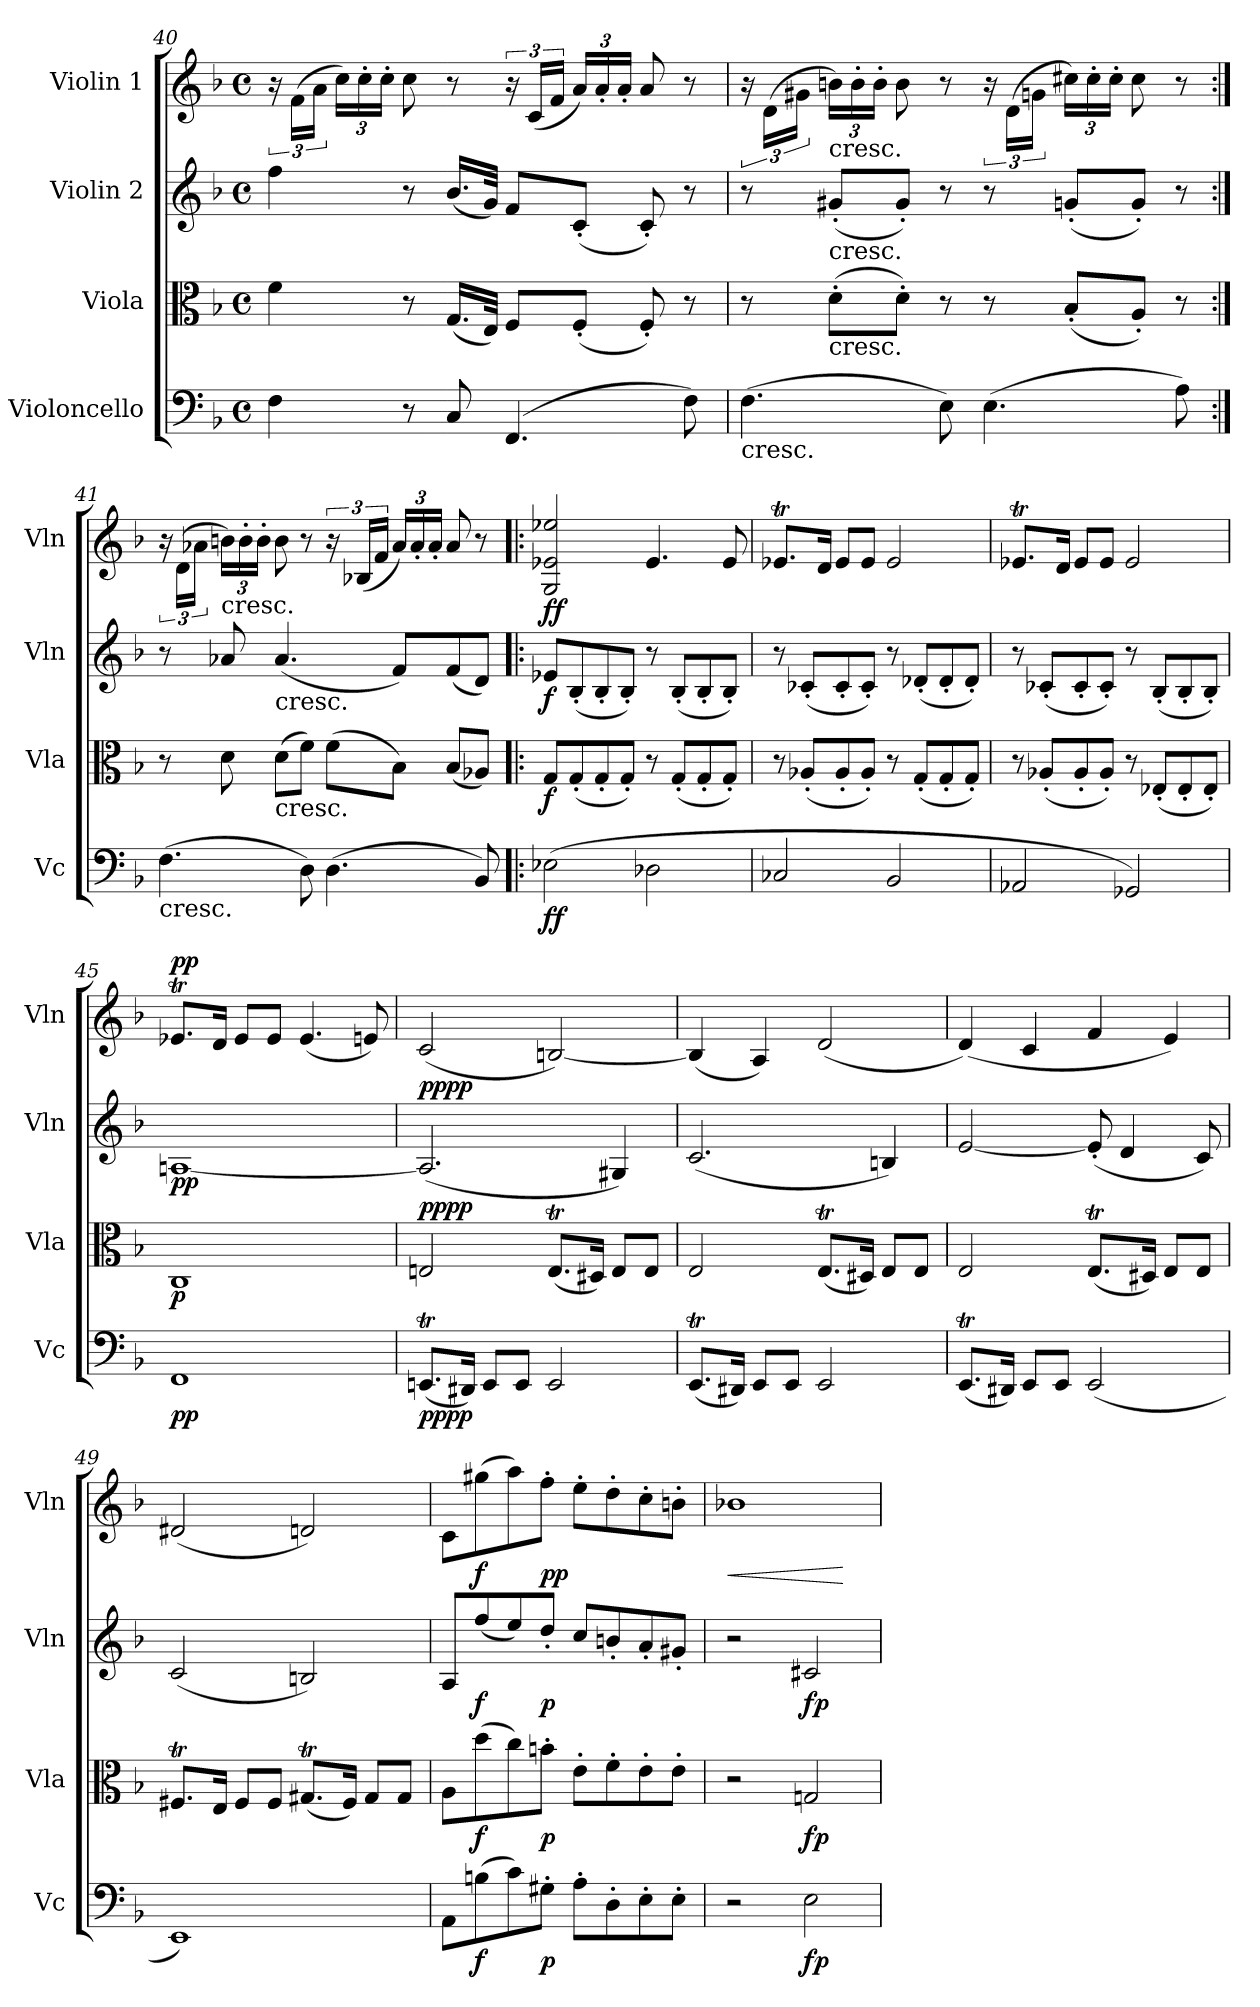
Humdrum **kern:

**kern	**dynam	**kern	**dynam	**kern	**dynam	**kern	**dynam
*part4	*part4	*part3	*part3	*part2	*part2	*part1	*part1
*staff4	*staff4	*staff3	*staff3	*staff2	*staff2	*staff1	*staff1
*I"Violoncello	*	*I"Viola	*	*I"Violin 2	*	*I"Violin 1	*
*I'Vc	*	*I'Vla	*	*I'Vln	*	*I'Vln	*
*clefF4	*	*clefC3	*	*clefG2	*	*clefG2	*
*k[b-]	*	*k[b-]	*	*k[b-]	*	*k[b-]	*
*M4/4	*	*M4/4	*	*M4/4	*	*M4/4	*
*met(c)	*	*met(c)	*	*met(c)	*	*met(c)	*
=40	=40	=40	=40	=40	=40	=40	=40
4F\	.	4f\	.	4ff\	.	24r	.
.	.	.	.	.	.	(>24f\LL	.
.	.	.	.	.	.	24a\JJ	.
*	*	*	*	*	*	*Xbrackettup	*
.	.	.	.	.	.	24cc\LL)	.
.	.	.	.	.	.	24cc'\	.
.	.	.	.	.	.	24cc'\JJ	.
8r	.	8r	.	8r	.	8cc\	.
8C/	.	(<16.G/LL	.	(<16.b-/LL	.	8r	.
.	.	32E/JJk)	.	32g/JJk)	.	.	.
*	*	*	*	*	*	*brackettup	*
(>4.FF/	.	8F/L	.	8f/L	.	24r	.
.	.	.	.	.	.	(<24c/LL	.
.	.	.	.	.	.	24f/JJ	.
*	*	*	*	*	*	*Xbrackettup	*
.	.	(<8F'/J	.	(<8c'/J	.	24a/LL)	.
.	.	.	.	.	.	24a'/	.
.	.	.	.	.	.	24a'/JJ	.
.	.	8F'/)	.	8c'/)	.	8a/	.
8F\)	.	8r	.	8r	.	8r	.
=40X1	=40X1	=40X1	=40X1	=40X1	=40X1	=40X1	=40X1
*	*	*	*	*	*	*brackettup	*
!LO:TX:b:t=cresc.	!	!	!	!	!	!	!
(>4.F\	.	8r	.	8r	.	24r	.
.	.	.	.	.	.	(>24d\LL	.
.	.	.	.	.	.	24g#X\JJ	.
*	*	*	*	*	*	*Xbrackettup	*
!	!	!	!	!	!	!LO:TX:b:t=cresc.	!
!	!	!	!	!LO:TX:b:t=cresc.	!	!	!
!	!	!LO:TX:b:t=cresc.	!	!	!	!	!
.	.	(>8d'\L	.	(<8g#X'/L	.	24bn\LL)	.
.	.	.	.	.	.	24b'\	.
.	.	.	.	.	.	24b'\JJ	.
.	.	8d'\J)	.	8g#'/J)	.	8b\	.
8E\)	.	8r	.	8r	.	8r	.
*	*	*	*	*	*	*brackettup	*
(>4.E\	.	8r	.	8r	.	24r	.
.	.	.	.	.	.	(>24d\LL	.
.	.	.	.	.	.	24gn\JJ	.
*	*	*	*	*	*	*Xbrackettup	*
.	.	(<8B-'/L	.	(<8gn'/L	.	24cc#X\LL)	.
.	.	.	.	.	.	24cc#'\	.
.	.	.	.	.	.	24cc#'\JJ	.
.	.	8A'/J)	.	8g'/J)	.	8cc#\	.
8A\)	.	8r	.	8r	.	8r	.
=41:|!	=41:|!	=41:|!	=41:|!	=41:|!	=41:|!	=41:|!	=41:|!
*	*	*	*	*	*	*brackettup	*
!LO:TX:b:t=cresc.	!	!	!	!	!	!	!
(>4.F\	.	8r	.	8r	.	24r	.
.	.	.	.	.	.	(>24d\LL	.
.	.	.	.	.	.	24a-X\JJ	.
*	*	*	*	*	*	*Xbrackettup	*
!	!	!	!	!	!	!LO:TX:b:t=cresc.	!
.	.	8d\	.	8a-X/	.	24bn\LL)	.
.	.	.	.	.	.	24b'\	.
.	.	.	.	.	.	24b'\JJ	.
!	!	!	!	!LO:TX:b:t=cresc.	!	!	!
!	!	!LO:TX:b:t=cresc.	!	!	!	!	!
.	.	(>8d\L	.	(<4.a-/	.	8b\	.
8D\)	.	8f\J)	.	.	.	8r	.
*	*	*	*	*	*	*brackettup	*
(>4.D\	.	(>8f\L	.	.	.	24r	.
.	.	.	.	.	.	(<24B-X/LL	.
.	.	.	.	.	.	24f/JJ	.
*	*	*	*	*	*	*Xbrackettup	*
.	.	8B-\J)	.	8f/L)	.	24a-/LL)	.
.	.	.	.	.	.	24a-'/	.
.	.	.	.	.	.	24a-'/JJ	.
.	.	(<8B-/L	.	(<8f/	.	8a-/	.
8BB-/)	.	8A-X/J)	.	8d/J)	.	8r	.
=42!|:	=42!|:	=42!|:	=42!|:	=42!|:	=42!|:	=42!|:	=42!|:
!	!LO:DY:b	!	!	!	!	!	!
!	!LO:DY:n=1:b	!	!LO:DY:b	!	!LO:DY:b	!	!LO:DY:b
!	!	!	!	!	!	!	!LO:DY:n=1:b
(>2E-X\	f f	8G/L	f	8e-X/L	f	2G/ 2e-X/ 2ee-X/	f f
.	.	(<8G'/	.	(<8B-'/	.	.	.
.	.	8G'/	.	8B-'/	.	.	.
.	.	8G'/J)	.	8B-'/J)	.	.	.
2D-X\	.	8r	.	8r	.	4.e-/	.
.	.	(<8G'/L	.	(<8B-'/L	.	.	.
.	.	8G'/	.	8B-'/	.	.	.
.	.	8G'/J)	.	8B-'/J)	.	8e-/	.
=43	=43	=43	=43	=43	=43	=43	=43
2C-X/	.	8r	.	8r	.	8.e-XT/L	.
.	.	(<8A-X'/L	.	(<8c-X'/L	.	.	.
.	.	.	.	.	.	16d/Jk	.
.	.	8A-'/	.	8c-'/	.	8e-/L	.
.	.	8A-'/J)	.	8c-'/J)	.	8e-/J	.
2BB-/	.	8r	.	8r	.	2e-/	.
.	.	(<8G'/L	.	(<8d-X'/L	.	.	.
.	.	8G'/	.	8d-'/	.	.	.
.	.	8G'/J)	.	8d-'/J)	.	.	.
=44	=44	=44	=44	=44	=44	=44	=44
2AA-X/	.	8r	.	8r	.	8.e-XT/L	.
.	.	(<8A-X'/L	.	(<8c-X'/L	.	.	.
.	.	.	.	.	.	16d/Jk	.
.	.	8A-'/	.	8c-'/	.	8e-/L	.
.	.	8A-'/J)	.	8c-'/J)	.	8e-/J	.
2GG-X/)	.	8r	.	8r	.	2e-/	.
.	.	(<8E-X'/L	.	(<8B-'/L	.	.	.
.	.	8E-'/	.	8B-'/	.	.	.
.	.	8E-'/J)	.	8B-'/J)	.	.	.
=45	=45	=45	=45	=45	=45	=45	=45
!	!LO:DY:b	!	!	!	!	!	!
!	!LO:DY:n=1:b	!	!LO:DY:b	!	!LO:DY:b	!	!
!	!	!	!	!	!LO:DY:n=1:b	!	!LO:DY:b
!	!	!	!	!	!	!	!LO:DY:n=1:a
1FF	p p	1C	p	[1An	p p	8.e-XT/L	p p
.	.	.	.	.	.	16d/Jk	.
.	.	.	.	.	.	8e-/L	.
.	.	.	.	.	.	8e-/J	.
.	.	.	.	.	.	(<4.e-/	.
.	.	.	.	.	.	8en/)	.
=46	=46	=46	=46	=46	=46	=46	=46
!	!LO:DY:b	!	!	!	!	!	!
!	!LO:DY:n=1:b	!	!LO:DY:a	!	!	!	!
!	!	!	!LO:DY:n=1:b	!	!	!	!LO:DY:b
!	!	!	!	!	!	!	!LO:DY:n=1:b
(<8.EEnt/L	pp pp	2En/	pp pp	(<2.A/]	.	(<2c/	pp pp
16DD#X/Jk)	.	.	.	.	.	.	.
8EE/L	.	.	.	.	.	.	.
8EE/J	.	.	.	.	.	.	.
2EE/	.	(<8.Et/L	.	.	.	[2Bn/)	.
.	.	16D#X/Jk)	.	.	.	.	.
.	.	8E/L	.	4G#X/)	.	.	.
.	.	8E/J	.	.	.	.	.
=47	=47	=47	=47	=47	=47	=47	=47
(<8.EEt/L	.	2E/	.	(<2.c/	.	(<4B/]	.
16DD#X/Jk)	.	.	.	.	.	.	.
8EE/L	.	.	.	.	.	4A/)	.
8EE/J	.	.	.	.	.	.	.
2EE/	.	(<8.Et/L	.	.	.	(<2d/	.
.	.	16D#X/Jk)	.	.	.	.	.
.	.	8E/L	.	4Bn/)	.	.	.
.	.	8E/J	.	.	.	.	.
=48	=48	=48	=48	=48	=48	=48	=48
(<8.EEt/L	.	2E/	.	[2e/	.	(<4d/)	.
16DD#X/Jk)	.	.	.	.	.	.	.
8EE/L	.	.	.	.	.	4c/	.
8EE/J	.	.	.	.	.	.	.
(<2EE/	.	(<8.Et/L	.	(<8e'/]	.	4f/	.
.	.	.	.	4d/	.	.	.
.	.	16D#X/Jk)	.	.	.	.	.
.	.	8E/L	.	.	.	4e/)	.
.	.	8E/J	.	8c/)	.	.	.
=49	=49	=49	=49	=49	=49	=49	=49
1EE)	.	8.F#Xt/L	.	(<2c/	.	(<2d#X/	.
.	.	16E/Jk	.	.	.	.	.
.	.	8F#/L	.	.	.	.	.
.	.	8F#/J	.	.	.	.	.
.	.	(<8.G#Xt/L	.	2Bn/)	.	2dn/)	.
.	.	16F#/Jk)	.	.	.	.	.
.	.	8G#/L	.	.	.	.	.
.	.	8G#/J	.	.	.	.	.
=50	=50	=50	=50	=50	=50	=50	=50
8AA\L	.	8A\L	.	8A/L	.	8c\L	.
!	!LO:DY:b	!	!LO:DY:b	!	!LO:DY:b	!	!LO:DY:b
(>8Bn\	f	(>8dd\	f	(>8ff/	f	(>8gg#X\	f
8c\)	.	8cc\)	.	8ee/)	.	8aa\)	.
!	!LO:DY:b	!	!LO:DY:b	!	!LO:DY:b	!	!LO:DY:b
!	!	!	!	!	!	!	!LO:DY:n=1:b
8G#X'\J	p	8bn'\J	p	8dd'/J	p	8ff'\J	p p
8A'\L	.	8e'\L	.	8cc/L	.	8ee'\L	.
8D'\	.	8f'\	.	8bn'/	.	8dd'\	.
8E'\	.	8e'\	.	8a'/	.	8cc'\	.
8E'\J	.	8e'\J	.	8g#X'/J	.	8bn'\J	.
=51	=51	=51	=51	=51	=51	=51	=51
!	!	!	!	!	!	!	!LO:HP:b
2r	.	2r	.	2r	.	1b-X	<
!	!LO:DY:b	!	!LO:DY:b	!	!LO:DY:b	!	!
2E\	fp	2Gn/	fp	2c#X/	fp	.	.
.	.	.	.	.	.	.	[
=	=	=	=	=	=	=	=
*-	*-	*-	*-	*-	*-	*-	*-
